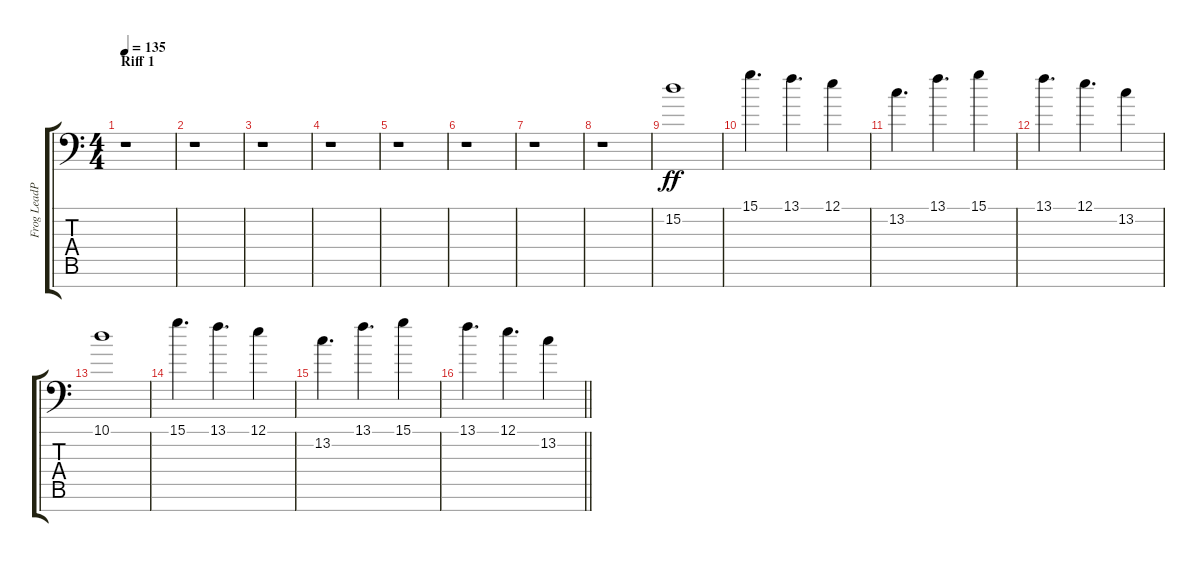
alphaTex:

\track ("Frog LeadPad" "Frog LeadP") {instrument pad3polysynth}
\staff {score tabs}
\tuning (E4 B3 G3 D3 A2 E2 C-1) {hide}
\ts (4 4)
\section ("" "Riff 1")
\tempo 135
\clef f4
\ks c
r.1{dy ff} |
r.1 |
r.1 |
r.1 |
r.1 |
r.1 |
r.1 |
r.1 |
15.2.1 |
15.1.4{d} 13.1.4{d} 12.1.4 |
13.2.4{d} 13.1.4{d} 15.1.4 |
13.1.4{d} 12.1.4{d} 13.2.4 |
10.1.1 |
15.1.4{d} 13.1.4{d} 12.1.4 |
13.2.4{d} 13.1.4{d} 15.1.4 |
\barLineRight lightlight
13.1.4{d} 12.1.4{d} 13.2.4
